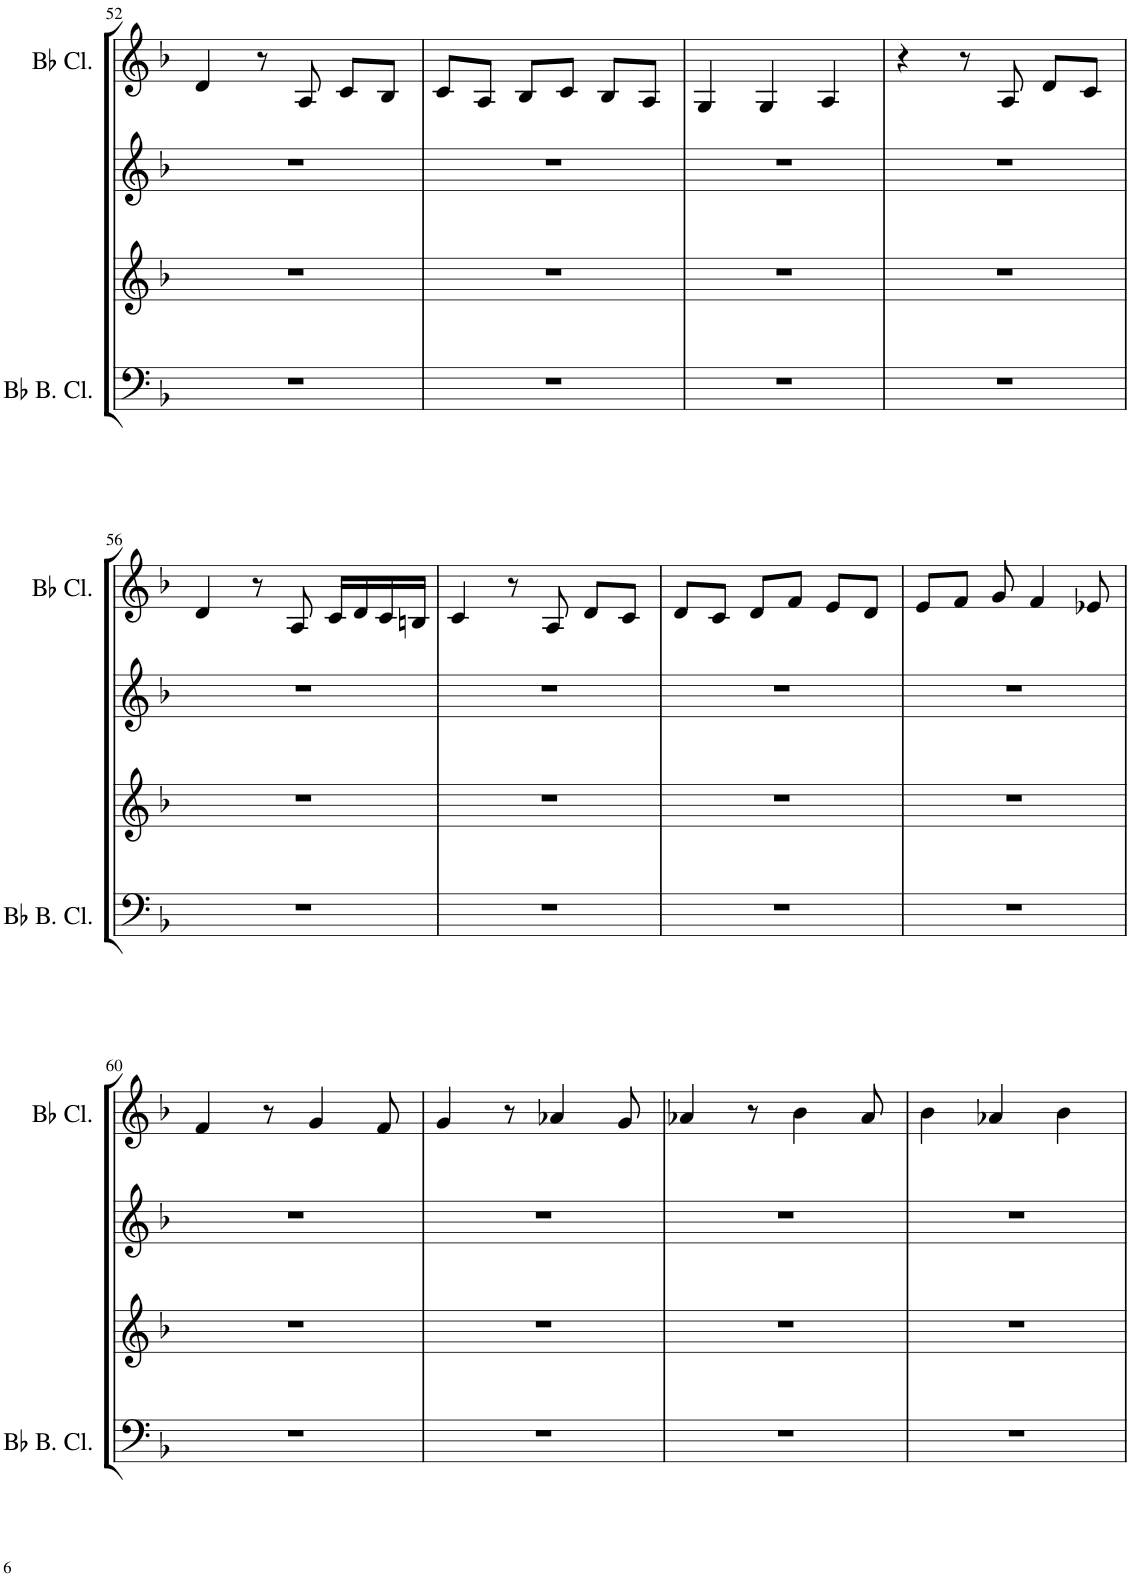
**kern	**kern	**kern	**kern
*part4	*part3	*part2	*part1
*staff4	*staff3	*staff2	*staff1
*I"Bb Bass Clarinet (Bass Clef)	*I"Bb Clarinet	*I"Oboe	*I"Bb Clarinet
*I'Bb B. Cl.	*I'Cl	*I'Ob	*I'Bb Cl.
!!LO:PB:g=z
*clefF4	*clefG2	*clefG2	*clefG2
*ITrd8c14	*ITrd1c2	*	*ITrd1c2
*k[b-]	*k[b-]	*k[b-]	*k[b-]
*M3/4	*M3/4	*M3/4	*M3/4
=52	=52	=52	=52
2.r	2.r	2.r	4d/
.	.	.	8r
.	.	.	8A/
.	.	.	8c/L
.	.	.	8B-/J
=53	=53	=53	=53
2.r	2.r	2.r	8c/L
.	.	.	8A/J
.	.	.	8B-/L
.	.	.	8c/J
.	.	.	8B-/L
.	.	.	8A/J
=54	=54	=54	=54
2.r	2.r	2.r	4G/
.	.	.	4G/
.	.	.	4A/
=55	=55	=55	=55
2.r	2.r	2.r	4r
.	.	.	8r
.	.	.	8A/
.	.	.	8d/L
.	.	.	8c/J
!!LO:LB:g=z
=56	=56	=56	=56
2.r	2.r	2.r	4d/
.	.	.	8r
.	.	.	8A/
.	.	.	16c/LL
.	.	.	16d/
.	.	.	16c/
.	.	.	16Bn/JJ
=57	=57	=57	=57
2.r	2.r	2.r	4c/
.	.	.	8r
.	.	.	8A/
.	.	.	8d/L
.	.	.	8c/J
=58	=58	=58	=58
2.r	2.r	2.r	8d/L
.	.	.	8c/J
.	.	.	8d/L
.	.	.	8f/J
.	.	.	8e/L
.	.	.	8d/J
=59	=59	=59	=59
2.r	2.r	2.r	8e/L
.	.	.	8f/J
.	.	.	8g/
.	.	.	4f/
.	.	.	8e-X/
!!LO:LB:g=z
=60	=60	=60	=60
2.r	2.r	2.r	4f/
.	.	.	8r
.	.	.	4g/
.	.	.	8f/
=61	=61	=61	=61
2.r	2.r	2.r	4g/
.	.	.	8r
.	.	.	4a-X/
.	.	.	8g/
=62	=62	=62	=62
2.r	2.r	2.r	4a-X/
.	.	.	8r
.	.	.	4b-\
.	.	.	8a-/
=63	=63	=63	=63
2.r	2.r	2.r	4b-\
.	.	.	4a-X/
.	.	.	4b-\
=	=	=	=
*-	*-	*-	*-
